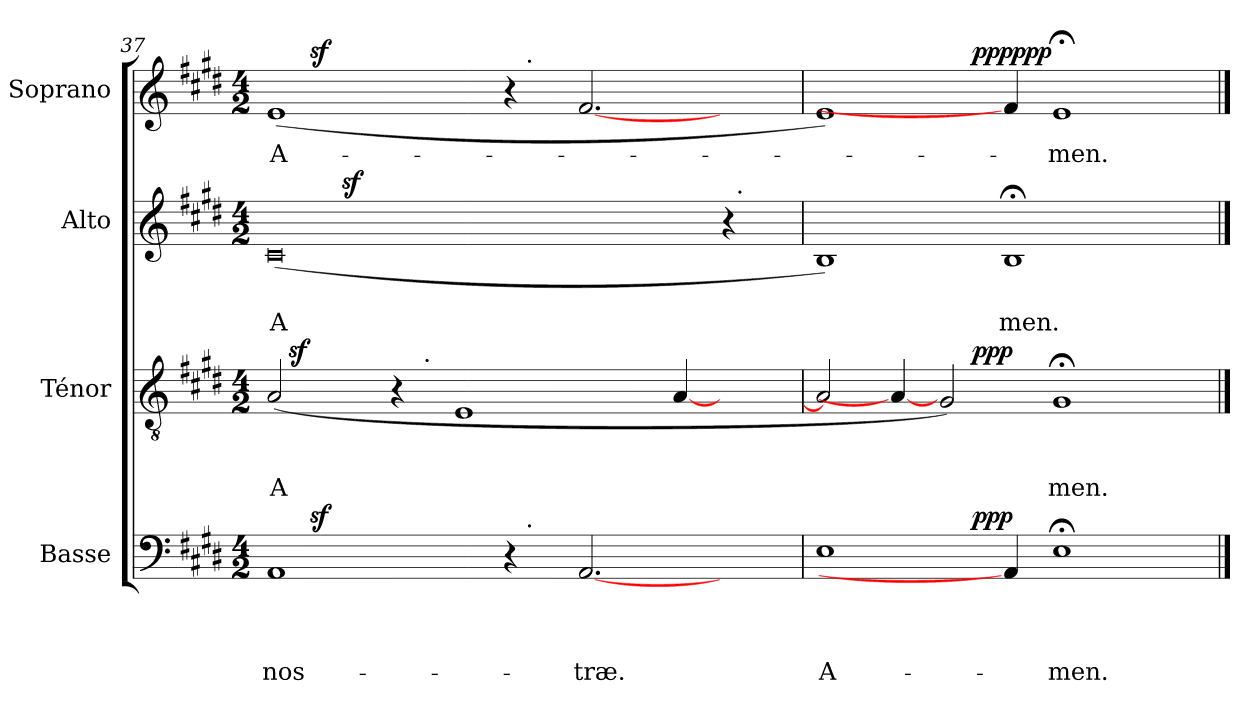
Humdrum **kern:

**kern	**text	**text	**text	**text	**dynam	**kern	**text	**text	**text	**dynam	**kern	**text	**text	**dynam	**kern	**text	**dynam
*part4	*part4	*part4	*part4	*part4	*part4	*part3	*part3	*part3	*part3	*part3	*part2	*part2	*part2	*part2	*part1	*part1	*part1
*staff4	*staff4	*staff4	*staff4	*staff4	*staff4	*staff3	*staff3	*staff3	*staff3	*staff3	*staff2	*staff2	*staff2	*staff2	*staff1	*staff1	*staff1
*I"Basse	*	*	*	*	*	*I"Ténor	*	*	*	*	*I"Alto	*	*	*	*I"Soprano	*	*
*clefF4	*	*	*	*	*	*clefGv2	*	*	*	*	*clefG2	*	*	*	*clefG2	*	*
*k[f#c#g#d#]	*	*	*	*	*	*k[f#c#g#d#]	*	*	*	*	*k[f#c#g#d#]	*	*	*	*k[f#c#g#d#]	*	*
*E:	*	*	*	*	*	*E:	*	*	*	*	*E:	*	*	*	*E:	*	*
*M4/2	*	*	*	*	*	*M4/2	*	*	*	*	*M4/2	*	*	*	*M4/2	*	*
=37	=37	=37	=37	=37	=37	=37	=37	=37	=37	=37	=37	=37	=37	=37	=37	=37	=37
!	!	!	!	!LO:LY:b	!	!	!	!	!LO:LY:b	!	!	!	!LO:LY:b	!	!	!LO:LY:b	!
*^	*	*	*	*	*	*^	*	*	*	*	*^	*	*	*	*^	*	*
*	*^	*	*	*	*	*	*	*^	*	*	*	*	*	*^	*	*	*	*	*^	*	*
1AA	8ryy	1ryy	.	.	.	nos-	.	(<2A/	16ryy	2ryy	.	.	A	.	(<0c#	4ryy	1ryy	.	A	.	(<1e	8ryy	1ryy	A-	.
!	!	!	!	!	!	!	!	!	!	!	!	!	!	!LO:DY:a	!	!	!	!	!	!	!	!	!	!	!
.	.	.	.	.	.	.	.	.	1ryy	.	.	.	.	sf	.	.	.	.	.	.	.	.	.	.	.
!	!	!	!	!	!	!	!LO:DY:a	!	!	!	!	!	!	!	!	!	!	!	!	!	!	!	!	!	!LO:DY:a
.	1ryy	.	.	.	.	.	sf	.	.	.	.	.	.	.	.	.	.	.	.	.	.	1ryy	.	.	sf
!	!	!	!	!	!	!	!	!	!	!	!	!	!	!	!	!	!	!	!	!LO:DY:a	!	!	!	!	!
.	.	.	.	.	.	.	.	.	.	.	.	.	.	.	.	0ryy	.	.	.	sf	.	.	.	.	.
.	.	.	.	.	.	.	.	4rA	.	8ryy	.	.	.	.	.	.	.	.	.	.	.	.	.	.	.
!	!	!	!	!	!	!	!	!	!	!LO:TX:a:t=.	!	!	!	!	!	!	!	!	!	!	!	!	!	!	!
.	.	.	.	.	.	.	.	.	.	1ryy	.	.	.	.	.	.	.	.	.	.	.	.	.	.	.
.	.	.	.	.	.	.	.	1E	.	.	.	.	.	.	.	.	.	.	.	.	.	.	.	.	.
4rC	.	16ryy	.	.	.	.	.	.	.	.	.	.	.	.	.	.	1ryy	.	.	.	4ra	.	16ryy	.	.
!	!	!	!	!	!	!	!	!	!	!	!	!	!	!	!	!	!	!	!	!	!	!	!LO:TX:a:t=.	!	!
!	!	!LO:TX:a:t=.	!	!	!	!	!	!	!	!	!	!	!	!	!	!	!	!	!	!	!	!	!	!	!
.	.	1ryy	.	.	.	.	.	.	1ryy	.	.	.	.	.	.	.	.	.	.	.	.	.	1ryy	.	.
.	1ryy	.	.	.	.	.	.	.	.	.	.	.	.	.	.	.	.	.	.	.	.	1ryy	.	.	.
!	!	!	!	!	!	!LO:LY:b	!	!	!	!	!	!	!	!	!	!	!	!	!	!	!	!	!	!	!
[2.AA	.	.	.	.	.	-træ.	.	.	.	.	.	.	.	.	.	.	.	.	.	.	[2.f#	.	.	.	.
.	.	.	.	.	.	.	.	.	.	2ryy	.	.	.	.	.	.	.	.	.	.	.	.	.	.	.
.	.	.	.	.	.	.	.	[<4A/	.	.	.	.	.	.	.	.	.	.	.	.	.	.	.	.	.
4ryy	.	.	.	.	.	.	.	4ryy	.	.	.	.	.	.	4ra	.	32ryy	.	.	.	4ryy	.	.	.	.
!	!	!	!	!	!	!	!	!	!	!	!	!	!	!	!	!	!LO:TX:a:t=.	!	!	!	!	!	!	!	!
.	.	.	.	.	.	.	.	.	.	.	.	.	.	.	.	.	8..ryy	.	.	.	.	.	.	.	.
.	.	8.ryy	.	.	.	.	.	.	8.ryy	.	.	.	.	.	.	.	.	.	.	.	.	.	8.ryy	.	.
.	8ryy	.	.	.	.	.	.	.	.	8ryy	.	.	.	.	.	.	.	.	.	.	.	8ryy	.	.	.
=38	=38	=38	=38	=38	=38	=38	=38	=38	=38	=38	=38	=38	=38	=38	=38	=38	=38	=38	=38	=38	=38	=38	=38	=38	=38
!	!	!	!	!	!	!LO:LY:b	!	!	!	!	!	!	!	!	!	!	!	!	!	!	!	!	!	!	!
*	*v	*v	*	*	*	*	*	*	*	*	*	*	*	*	*v	*v	*v	*	*	*	*	*v	*v	*	*
*	*	*	*	*	*	*	*	*v	*v	*	*	*	*	*	*	*	*	*	*	*	*
1E	2..ryy	.	.	.	A-	.	2A/]	2..ryy	.	.	.	.	1B)	.	.	.	1e)	2..ryy	.	.
.	.	.	.	.	.	.	4A/_	.	.	.	.	.	.	.	.	.	.	.	.	.
.	.	.	.	.	.	.	2G#/)	.	.	.	.	.	.	.	.	.	.	.	.	.
!	!	!	!	!	!	!LO:DY:a	!	!	!	!	!	!LO:DY:a	!	!	!	!	!	!	!	!LO:DY:a
!	!	!	!	!	!	!	!	!	!	!	!	!	!	!	!	!	!	!	!	!LO:DY:n=1:b
.	1ryy	.	.	.	.	ppp	.	1ryy	.	.	.	ppp	.	.	.	.	.	1ryy	.	ppp ppp
!	!	!	!	!	!	!	!	!	!	!	!	!	!	!	!LO:LY:b	!	!	!	!	!
4AA]	.	.	.	.	.	.	.	.	.	.	.	.	1B;	.	men.	.	4f#]	.	.	.
!	!	!	!	!	!LO:LY:b	!	!	!	!	!	!LO:LY:b	!	!	!	!	!	!	!	!LO:LY:b	!
1E;	.	.	.	.	-men.	.	1G#;<	.	.	.	men.	.	.	.	.	.	1e;	.	-men.	.
.	4.ryy	.	.	.	.	.	.	4.ryy	.	.	.	.	.	.	.	.	.	4.ryy	.	.
.	.	.	.	.	.	.	.	.	.	.	.	.	4ryy	.	.	.	.	.	.	.
*v	*v	*	*	*	*	*	*	*	*	*	*	*	*	*	*	*	*v	*v	*	*
*	*	*	*	*	*	*v	*v	*	*	*	*	*	*	*	*	*	*	*
==	==	==	==	==	==	==	==	==	==	==	==	==	==	==	==	==	==
*-	*-	*-	*-	*-	*-	*-	*-	*-	*-	*-	*-	*-	*-	*-	*-	*-	*-
